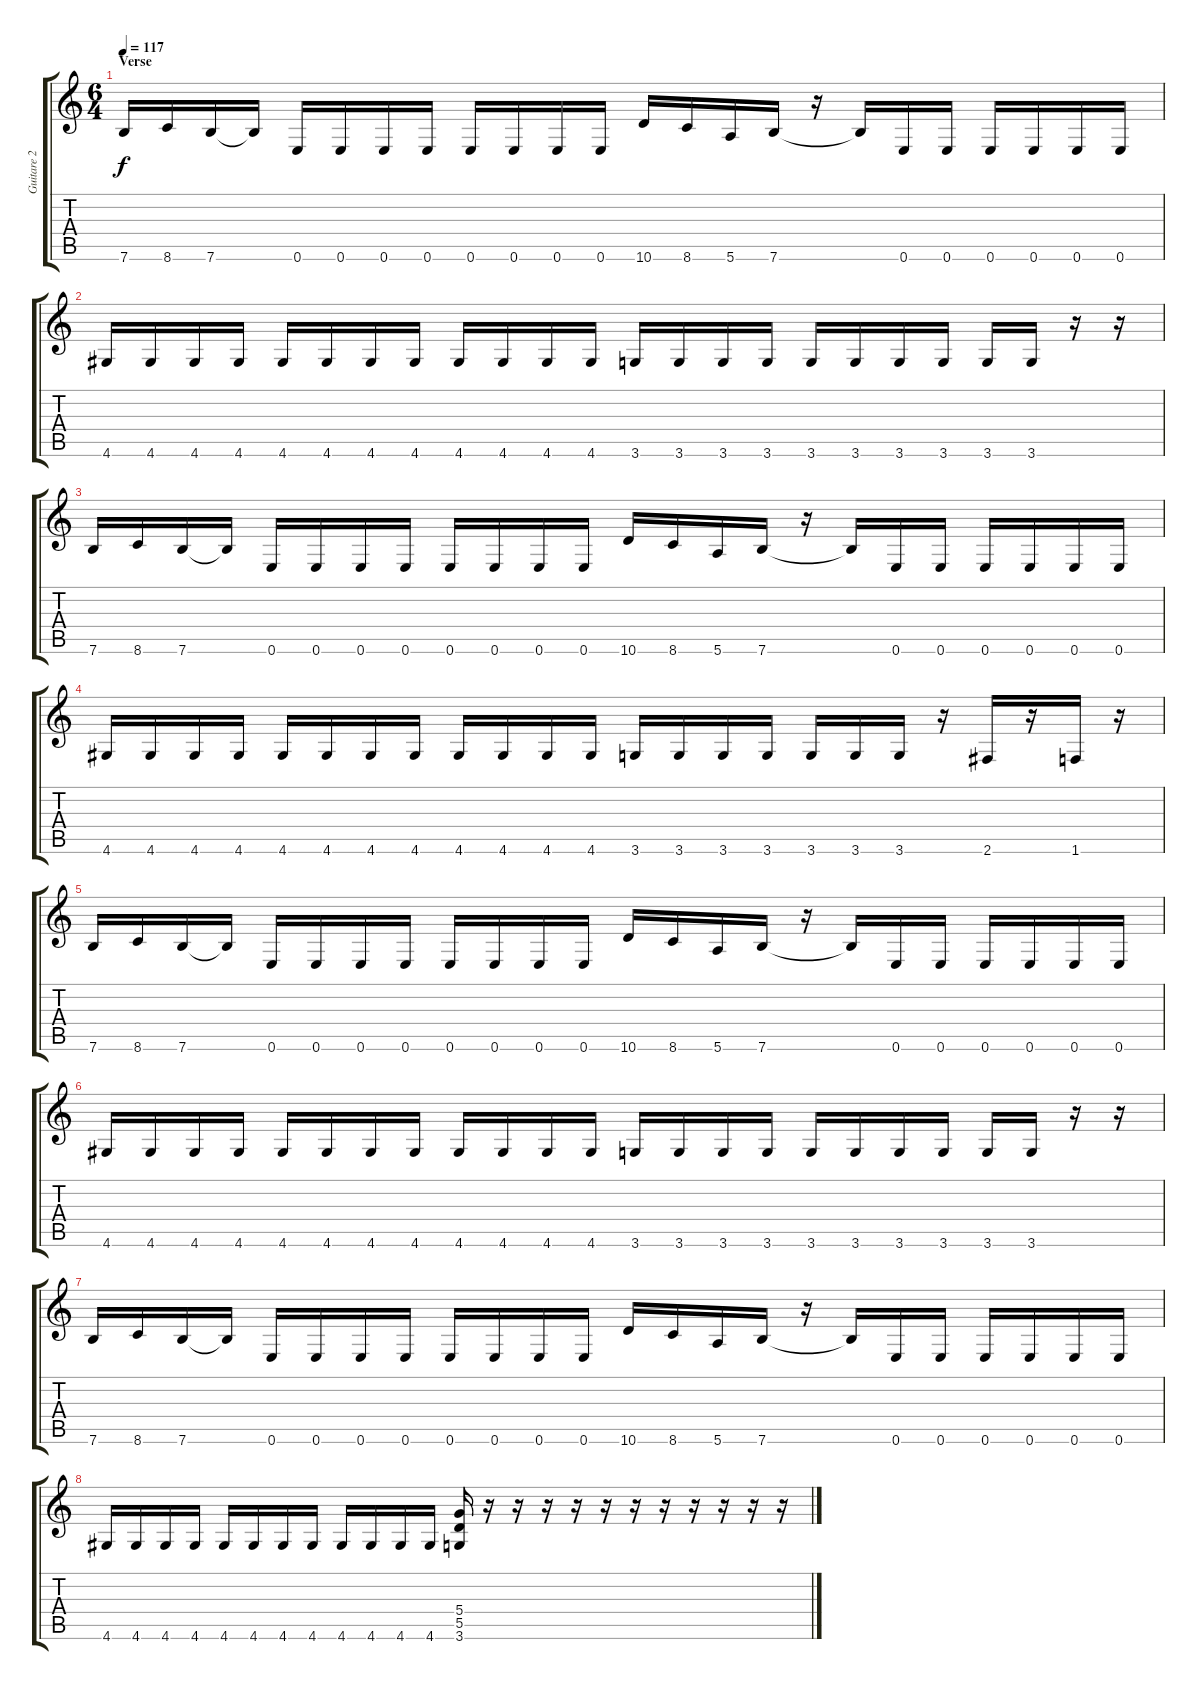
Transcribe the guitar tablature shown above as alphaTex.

\track ("Guitare 2" "Guitare 2") {instrument distortionguitar}
\staff {score tabs}
\tuning (E4 B3 G3 D3 A2 E2) {hide}
\ts (6 4)
\section ("" "Verse")
\tempo 117
\clef g2
\ks c
7.6.16{dy f} 8.6.16 7.6.16 7.6{t}.16 0.6.16 0.6.16 0.6.16 0.6.16 0.6.16 0.6.16 0.6.16 0.6.16 10.6.16 8.6.16 5.6.16 7.6.16 r.16 7.6{t}.16 0.6.16 0.6.16 0.6.16 0.6.16 0.6.16 0.6.16 |
4.6.16 4.6.16 4.6.16 4.6.16 4.6.16 4.6.16 4.6.16 4.6.16 4.6.16 4.6.16 4.6.16 4.6.16 3.6.16 3.6.16 3.6.16 3.6.16 3.6.16 3.6.16 3.6.16 3.6.16 3.6.16 3.6.16 r.16 r.16 |
7.6.16 8.6.16 7.6.16 7.6{t}.16 0.6.16 0.6.16 0.6.16 0.6.16 0.6.16 0.6.16 0.6.16 0.6.16 10.6.16 8.6.16 5.6.16 7.6.16 r.16 7.6{t}.16 0.6.16 0.6.16 0.6.16 0.6.16 0.6.16 0.6.16 |
4.6.16 4.6.16 4.6.16 4.6.16 4.6.16 4.6.16 4.6.16 4.6.16 4.6.16 4.6.16 4.6.16 4.6.16 3.6.16 3.6.16 3.6.16 3.6.16 3.6.16 3.6.16 3.6.16 r.16 2.6.16 r.16 1.6.16 r.16 |
7.6.16 8.6.16 7.6.16 7.6{t}.16 0.6.16 0.6.16 0.6.16 0.6.16 0.6.16 0.6.16 0.6.16 0.6.16 10.6.16 8.6.16 5.6.16 7.6.16 r.16 7.6{t}.16 0.6.16 0.6.16 0.6.16 0.6.16 0.6.16 0.6.16 |
4.6.16 4.6.16 4.6.16 4.6.16 4.6.16 4.6.16 4.6.16 4.6.16 4.6.16 4.6.16 4.6.16 4.6.16 3.6.16 3.6.16 3.6.16 3.6.16 3.6.16 3.6.16 3.6.16 3.6.16 3.6.16 3.6.16 r.16 r.16 |
7.6.16 8.6.16 7.6.16 7.6{t}.16 0.6.16 0.6.16 0.6.16 0.6.16 0.6.16 0.6.16 0.6.16 0.6.16 10.6.16 8.6.16 5.6.16 7.6.16 r.16 7.6{t}.16 0.6.16 0.6.16 0.6.16 0.6.16 0.6.16 0.6.16 |
4.6.16 4.6.16 4.6.16 4.6.16 4.6.16 4.6.16 4.6.16 4.6.16 4.6.16 4.6.16 4.6.16 4.6.16 (5.4 5.5 3.6).16 r.16 r.16 r.16 r.16 r.16 r.16 r.16 r.16 r.16 r.16 r.16
